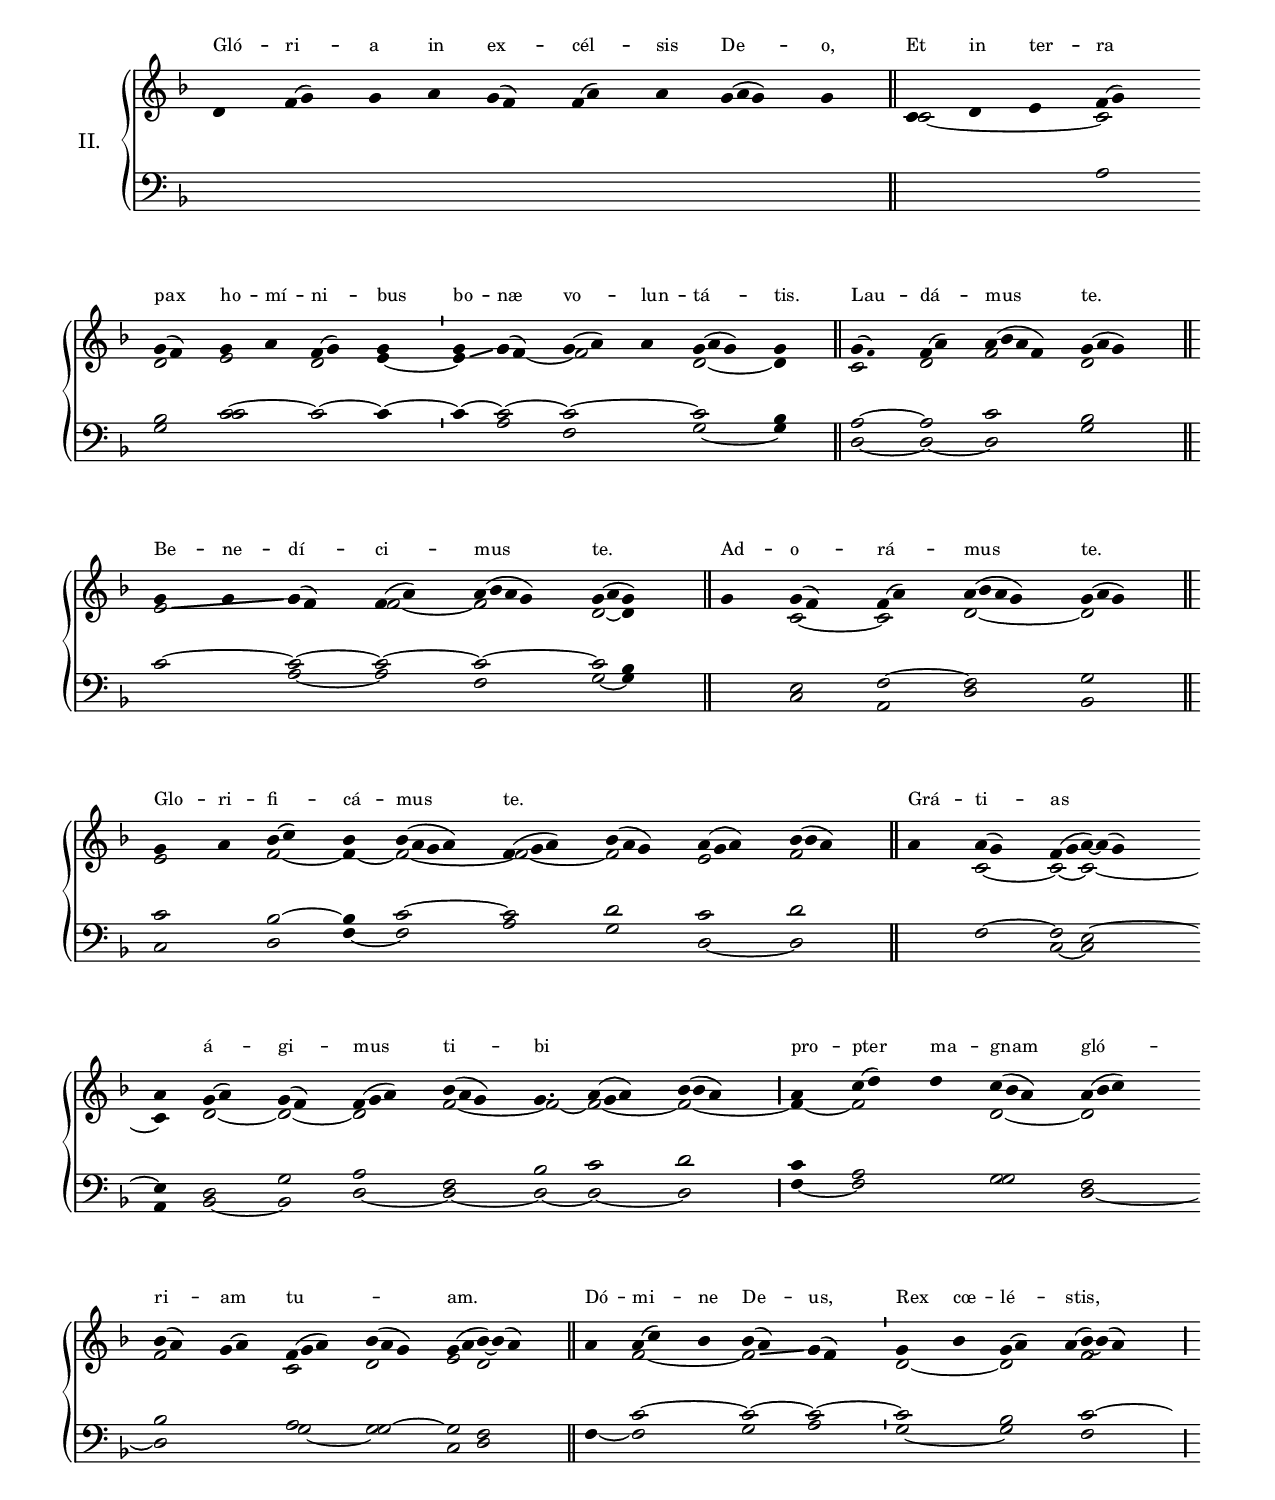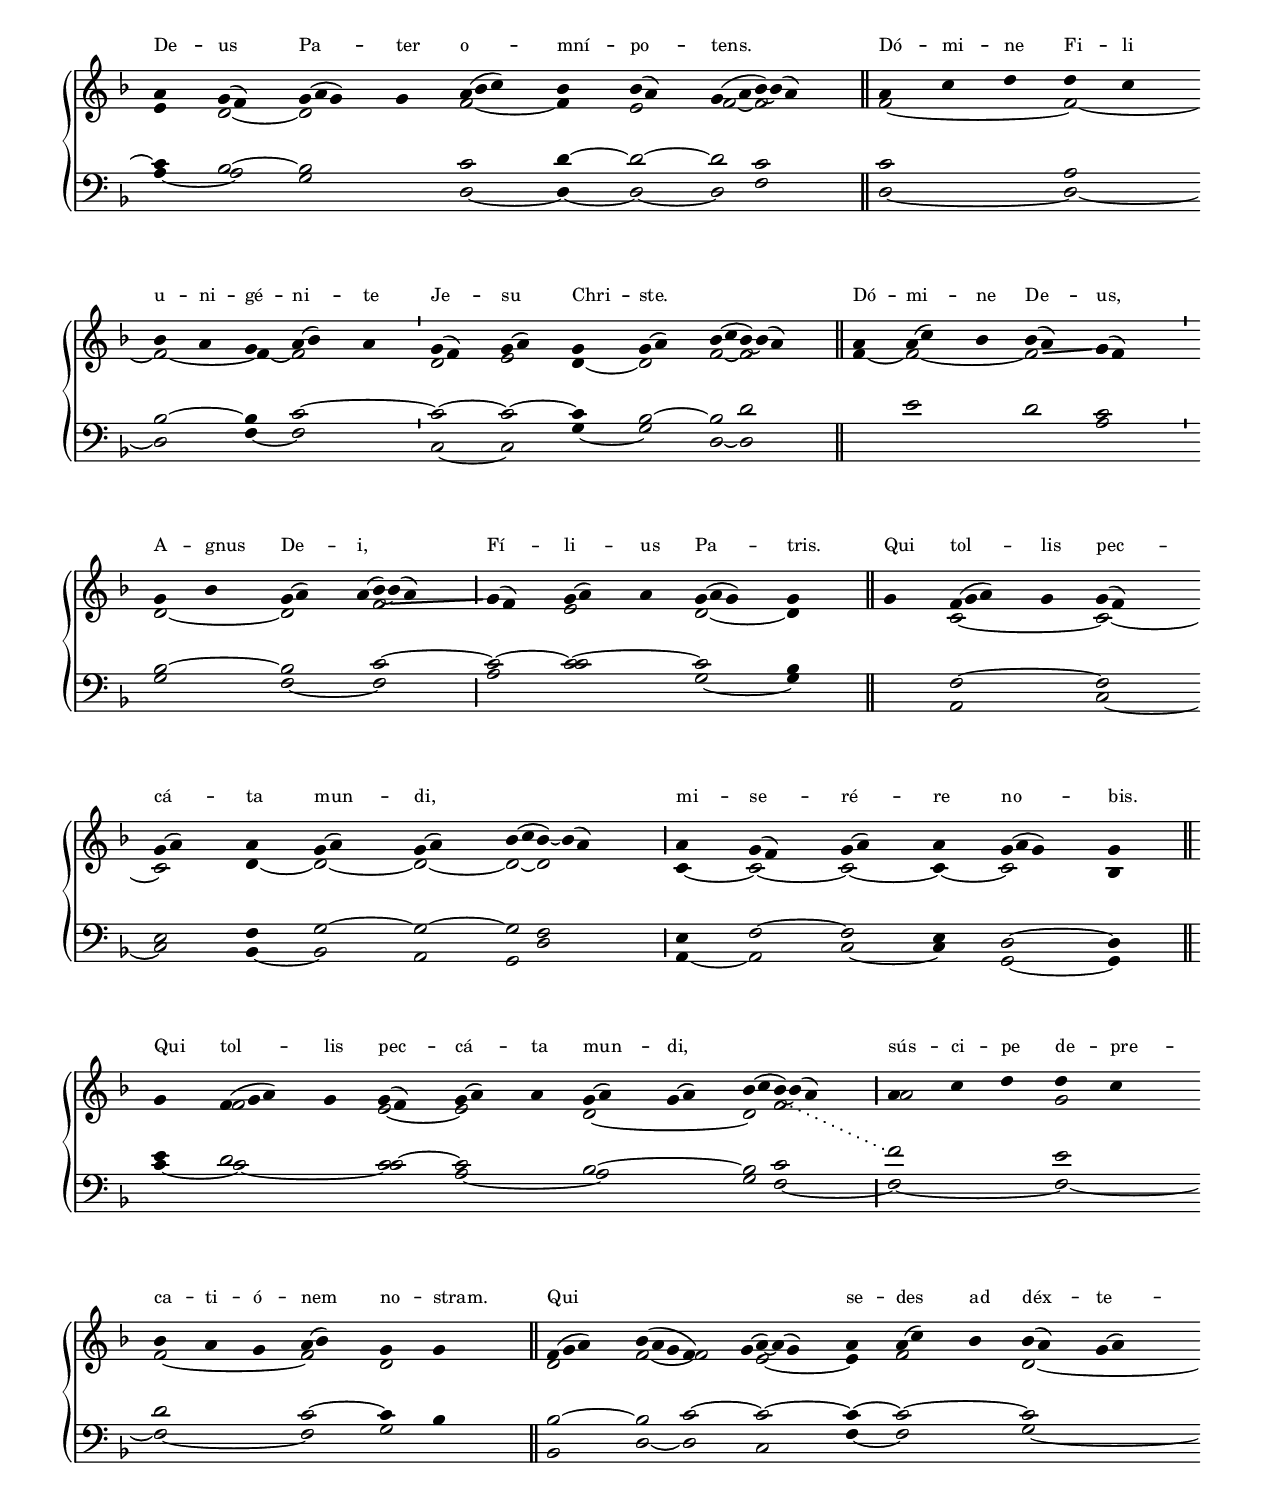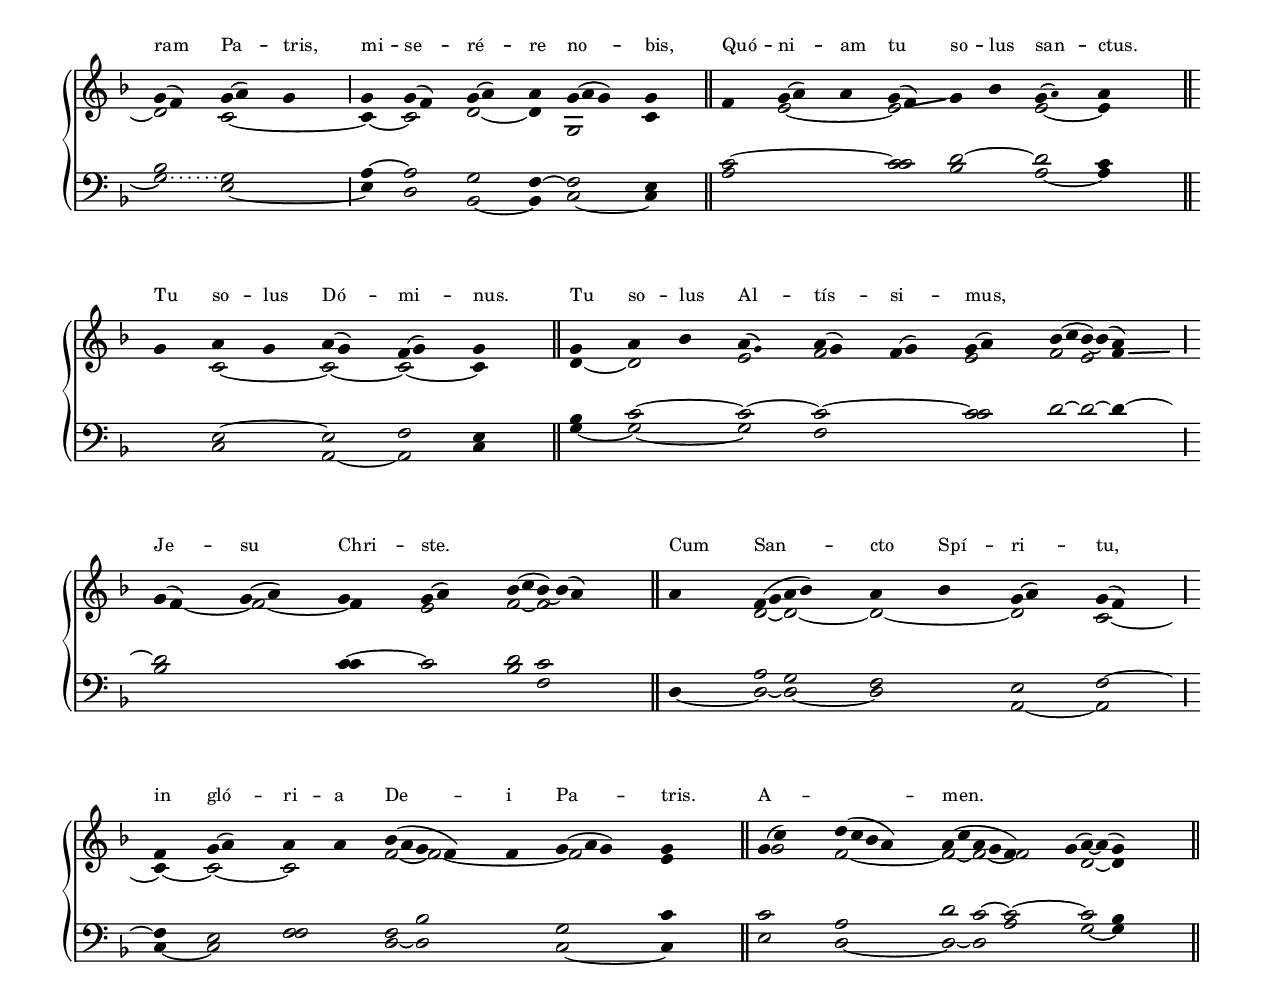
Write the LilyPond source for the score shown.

\version "2.18"
\include "gregorian.ly"
\include "noh2.ily"

%Page reference: page v.141
%(volume.page)

global = {
 \key g \dorian
 \cadenzaOn 
 \override Glissando #'thickness = #2.0
 \override Glissando #'breakable = ##t
}

chantText = \lyricmode {
Gló -- ri -- a in ex -- cél -- sis De -- o, 
Et in ter -- ra pax ho -- mí -- ni -- bus bo -- næ vo -- lun -- tá -- tis. 
Lau -- dá -- mus te. 
Be -- ne -- dí -- ci -- mus te. 
Ad -- o -- rá -- mus te. 
Glo -- ri -- fi -- cá -- mus te. _ _ _ 
Grá -- ti -- as _ á -- gi -- mus ti -- bi _ _ 
pro -- pter ma -- gnam gló -- ri -- am tu -- _ am. 
Dó -- mi -- ne De -- us, Rex cœ -- lé -- stis, 
De -- us Pa -- ter o -- mní -- po -- tens. 
Dó -- mi -- ne Fi -- li u -- ni -- gé -- ni -- te Je -- su Chri -- ste. _ 
Dó -- mi -- ne De -- us, A -- gnus De -- i, 
Fí -- li -- us Pa -- tris. 
Qui tol -- lis pec -- cá -- ta mun -- di, _ 
mi -- se -- ré -- re no -- bis. 
Qui tol -- lis pec -- cá -- ta mun -- di, _ 
sús -- ci -- pe de -- pre -- ca -- ti -- ó -- nem no -- stram. 
Qui _ _ se -- des ad déx -- te -- ram Pa -- tris, 
mi -- se -- ré -- re no -- bis, 
Quó -- ni -- am tu so -- lus san -- ctus. 
Tu so -- lus Dó -- mi -- nus. 
Tu so -- lus Al -- tís -- si -- mus, _ 
Je -- su Chri -- ste. _ 
Cum San -- cto Spí -- ri -- tu, 
in gló -- ri -- a De -- i Pa -- tris. 
A -- _ men. _ }

chantMusic = {
\tieDown   d'4 f'4 ( g'4) g'4 a'4 g'4 ( f'4) f'4 ( a'4) a'4 g'4 ( a'4 g'4) g'4 \finalis
 c'4 d'4 e'4 f'4 ( g'4) \forceBreak
 g'4 ( f'4) g'4 a'4 f'4 ( g'4) g'4 \divisioMinima
 g'4 g'4 ( f'4) g'4 ( a'4) a'4 g'4 ( a'4 g'4) g'4 \finalis
 g'4 ( \once \tweak #'font-size #-4 f' ) f'4 ( a'4) a'4 ( bes'4 a'4 f'4) g'4 ( a'4 g'4) \finalis
 \forceBreak
 g'4 g'4 g'4 ( f'4) f'4 ( a'4) a'4 ( bes'4 a'4 g'4) g'4 ( a'4 g'4) \finalis
 g'4 g'4 ( f'4) f'4 ( a'4) a'4 ( bes'4 a'4 g'4) g'4 ( a'4 g'4) \finalis
 \forceBreak
 g'4 a'4 bes'4 ( c''4) bes'4 bes'4 ( a'4 g'4 a'4) f'4 ( g'4 a'4) bes'4 ( a'4 g'4) a'4 ( g'4 a'4) bes'4 ( bes'4 a'4) \finalis
 a'4 a'4 ( g'4) f'4 ( g'4 a'4) ~ a'4 ( g'4) \forceBreak
 a'4 g'4 ( a'4) g'4 ( f'4) f'4 ( g'4 a'4) bes'4 ( a'4 g'4) g'4. a'4 ( g'4 a'4) bes'4 ( bes'4 a'4) \divisioMaior
 a'4 c''4 ( d''4) d''4 c''4 ( bes'4 a'4) a'4 ( bes'4 c''4) \forceBreak
 bes'4 ( a'4) g'4 ( a'4) f'4 ( g'4 a'4) bes'4 ( a'4 g'4) g'4 ( a'4 bes'4) ~ bes'4 ( a'4) \finalis
 a'4 a'4 ( c''4) bes'4 bes'4 ( a'4) g'4 ( f'4) \divisioMinima
 g'4 bes'4 g'4 ( a'4) a'4 ( bes'4) ~ bes'4 ( a'4) \divisioMaior
 \forceBreak
 a'4 g'4 ( f'4) g'4 ( a'4 g'4) g'4 a'4 ( bes'4 c''4) bes'4 bes'4 ( a'4) g'4 ( a'4 bes'4) ~ bes'4 ( a'4) \finalis
 a'4 c''4 d''4 d''4 c''4 \forceBreak
 bes'4 a'4 g'4 a'4 ( bes'4) a'4 \divisioMinima
 g'4 ( f'4) g'4 ( a'4) g'4 g'4 ( a'4) bes'4 ( c''4 bes'4) ~ bes'4 ( a'4) \finalis
 a'4 a'4 ( c''4) bes'4 bes'4 ( a'4) g'4 ( f'4) \divisioMinima
 \forceBreak
 g'4 bes'4 g'4 ( a'4) a'4 ( bes'4) ~ bes'4 ( a'4) \divisioMaior
 g'4 ( f'4) g'4 ( a'4) a'4 g'4 ( a'4 g'4) g'4 \finalis
 g'4 f'4 ( g'4 a'4) g'4 g'4 ( f'4) \forceBreak
 g'4 ( a'4) a'4 g'4 ( a'4) g'4 ( a'4) bes'4 ( c''4 bes'4) ~ bes'4 ( a'4) \divisioMaior
 a'4 g'4 ( f'4) g'4 ( a'4) a'4 g'4 ( a'4 g'4) g'4 \finalis
 \forceBreak
 g'4 f'4 ( g'4 a'4) g'4 g'4 ( f'4) g'4 ( a'4) a'4 g'4 ( a'4) g'4 ( a'4) bes'4 ( c''4 bes'4) ~ bes'4 ( a'4) \divisioMaior
 a'4 c''4 d''4 d''4 c''4 \forceBreak
 bes'4 a'4 g'4 a'4 ( bes'4) g'4 g'4 \finalis
 f'4 ( g'4 a'4) bes'4 ( a'4 g'4 f'4) g'4 ( a'4) ~ a'4 ( g'4) a'4 a'4 ( c''4) bes'4 bes'4 ( a'4) g'4 ( a'4) \forceBreak
 g'4 ( f'4) g'4 ( a'4) g'4 \divisioMaior
 g'4 g'4 ( f'4) g'4 ( a'4) a'4 g'4 ( a'4 g'4) g'4 \finalis
 f'4 g'4 ( a'4) a'4 g'4 ( f'4) g'4 bes'4 g'4 ( \once \tweak #'font-size #-4 a' ) a'4 \finalis
 \forceBreak
 g'4 a'4 g'4 a'4 ( g'4) f'4 ( g'4) g'4 \finalis
 g'4 a'4 bes'4 a'4 ( \once \tweak #'font-size #-4 g' ) a'4 ( g'4) f'4 ( g'4) g'4 ( a'4) bes'4 ( c''4 bes'4) ~ bes'4 ( a'4) \divisioMaior
 \forceBreak
 g'4 ( f'4) g'4 ( a'4) g'4 g'4 ( a'4) bes'4 ( c''4 bes'4) ~ bes'4 ( a'4) \finalis
 a'4 f'4 ( g'4 a'4 bes'4) a'4 bes'4 g'4 ( a'4) g'4 ( f'4) \divisioMaior
 \forceBreak
 f'4 g'4 ( a'4) a'4 a'4 bes'4 ( a'4 g'4 f'4) f'4 g'4 ( a'4 g'4) g'4 \finalis
 g'4 ( c''4) d''4 ( c''4 bes'4 a'4) a'4 ( c''4 a'4 g'4 f'4) g'4 ( a'4) ~ a'4 ( g'4) \finalis

}

altoMusic = {
r2*14/2 \finalis
c'2*3/2 ~ c'2 d'2 e'2 d'2 e'4 ~ \divisioMinima
e'4 -\tweak Glissando.Y-offset #-0.8 \glissando g'4 f'4 ~ f'2*3/2 d'2*3/2 ~ d'4 \finalis
c'2 d'2 f'2*4/2 d'2*3/2 \finalis
e'2 -\tweak Glissando.Y-offset #-0.8 \glissando g'4 f'4 f'2 ~ f'2*4/2 d'2 ~ d'4 \finalis
r4 c'2 ~ c'2 d'2*4/2 ~ d'2*3/2 \finalis
e'2 f'2 ~ f'4 ~ f'2*4/2 ~ f'2*3/2 ~ f'2*3/2 e'2*3/2 f'2*3/2 \finalis
r4 c'2 ~ c'2 ~ c'2*3/2 ~ c'4 d'2 ~ d'2 ~ d'2*3/2 f'2*3/2 ~ f'2*3/4 ~ f'2*3/2 ~ f'2*3/2 ~ \divisioMaior
f'4 ~ f'2*3/2 d'2*3/2 ~ d'2*3/2 f'2*4/2 c'2*3/2 d'2*3/2 e'2 d'2*3/2 \finalis
r4 f'2*3/2 ~ f'2 -\tweak Glissando.Y-offset #-0.8 \glissando g'4 f'4 \divisioMinima
d'2 ~ d'2*3/2 f'2*3/2 \divisioMaior
e'4 d'2 ~ d'2*4/2 f'2*3/2 ~ f'4 e'2 f'2 ~ f'2*3/2 \finalis
f'2*3/2 ~ f'2 ~ f'2 ~ f'4 ~ f'2*3/2 \divisioMinima
d'2 e'2 d'4 ~ d'2 f'2 ~ f'2*3/2 \finalis
f'4 ~ f'2*3/2 ~ f'2 -\tweak Glissando.Y-offset #-0.8 \glissando g'4 f'4 \divisioMinima
d'2 ~ d'2*3/2 f'2*3/2 -\tweak Glissando.Y-offset #-0.8 \glissando \divisioMaior
g'4 f'4 e'2*3/2 d'2*3/2 ~ d'4 \finalis
r4 c'2*4/2 ~ c'2 ~ c'2 d'4 ~ d'2 ~ d'2 ~ d'2 ~ d'2*3/2 \divisioMaior
c'4 ~ c'2 ~ c'2 ~ c'4 ~ c'2*3/2 bes4 \finalis
r4 f'2*4/2 e'2 ~ e'2*3/2 d'2*4/2 ~ d'2 f'2*3/2 \divisioMaior
a'2*3/2 g'2 f'2*3/2 ~ f'2 d'2 \finalis
d'2*3/2 f'2*3/2 ~ f'2 e'2*3/2 ~ e'4 f'2*3/2 d'2*4/2 ~ d'2 c'2*3/2 ~ \divisioMaior
c'4 ~ c'2 d'2 ~ d'4 g2*3/2 c'4 \finalis
r4 e'2*3/2 ~ e'2 -\tweak Glissando.Y-offset #-0.8 \glissando g'4 bes'4 e'2 ~ e'4 \finalis
r4 c'2 ~ c'2 ~ c'2 ~ c'4 \finalis
d'4 ~ d'2 e'2 f'2*4/2 e'2 f'2 e'2 f'4 -\tweak Glissando.Y-offset #-0.8 \glissando \divisioMaior
g'4 f'4 ~ f'2 ~ f'4 e'2 f'2 ~ f'2*3/2 \finalis
r4 d'2 ~ d'2 ~ d'2 ~ d'2 c'2 ~ \divisioMaior
c'4 ~ c'2 ~ c'2 f'2 ~ f'2*3/2 ~ f'2*3/2 e'4 \finalis
g'2 f'2*4/2 ~ f'2 ~ f'2 ~ f'2 d'2 ~ d'4 \finalis
}

tenorMusic = {
r2*14/2 \finalis
r2*3/2 a2 bes2 c'2 ~ c'2 ~ c'4 ~ \divisioMinima
c'4 ~ c'2 ~ c'2*3/2 ~ c'2*3/2 bes4 \finalis
a2 ~ a2 c'2*4/2 bes2*3/2 \finalis
c'2 ~ c'2 ~ c'2 ~ c'2*4/2 ~ c'2 bes4 \finalis
r4 e2 f2 ~ f2*4/2 g2*3/2 \finalis
c'2 bes2 ~ bes4 c'2*4/2 ~ c'2*3/2 d'2*3/2 c'2*3/2 d'2*3/2 \finalis
r4 f2 ~ f2 e2*3/2 ~ e4 d2 g2 a2*3/2 f2*3/2 bes2*3/4 c'2*3/2 d'2*3/2 \divisioMaior
c'4 a2*3/2 \shiftRight g2*3/2 f2*3/2 bes2*4/2 a2*3/2 \shiftRight g2*3/2 ~ g2 f2*3/2 \finalis
r4 c'2*3/2 ~ c'2 ~ c'2 ~ \divisioMinima
c'2 bes2*3/2 c'2*3/2 ~ \divisioMaior
c'4 bes2 ~ bes2*4/2 c'2*3/2 d'4 ~ d'2 ~ d'2 c'2*3/2 \finalis
c'2*3/2 a2 bes2 ~ bes4 c'2*3/2 ~ \divisioMinima
c'2 ~ c'2 ~ c'4 bes2 ~ bes2 d'2*3/2 \finalis
r4 e'2*3/2 d'2 c'2 \divisioMinima
bes2 ~ bes2*3/2 c'2*3/2 ~ \divisioMaior
c'2 ~ c'2*3/2 ~ c'2*3/2 bes4 \finalis
r4 f2*4/2 ~ f2 e2 f4 g2 ~ g2 ~ g2 f2*3/2 \divisioMaior
e4 f2 ~ f2 e4 d2*3/2 ~ d4 \finalis
e'4 d'2*4/2 \shiftRight c'2 ~ c'2*3/2 bes2*4/2 ~ bes2 c'2*3/2 \divisioMaior
f'2*3/2 e'2 d'2*3/2 c'2 ~ c'4 bes4 \finalis
bes2*3/2 ~ bes2*3/2 c'2 ~ c'2*3/2 ~ c'4 ~ c'2*3/2 ~ c'2*4/2 bes2 g2*3/2 \divisioMaior
a4 ~ a2 g2 f4 ~ f2*3/2 e4 \finalis
c'2*4/2 ~ c'2 d'2 ~ d'2 c'4 \finalis
r4 e2 ~ e2 f2 e4 \finalis
bes4 c'2 ~ c'2 ~ c'2*4/2 ~ c'2 d'2 ~ d'2 ~ d'4 ~ \divisioMaior
d'2*4/2 c'4 ~ c'2 d'2 c'2*3/2 \finalis
r4 a2 g2 f2 e2 f2 ~ \divisioMaior
f4 e2 f2 f2 bes2*3/2 g2*3/2 c'4 \finalis
c'2 a2*4/2 d'2 c'2 ~ c'2 ~ c'2 bes4 \finalis
}

bassMusic = {
r2*14/2 \finalis
r2*5/2 g2 \shiftRight c'2 r2*3/2 \divisioMinima
r4 a2 f2*3/2 g2*3/2 ~ g4 \finalis
d2 ~ d2 ~ d2*4/2 g2*3/2 \finalis
r2 a2 ~ a2 f2*4/2 g2 ~ g4 \finalis
r4 c2 a,2 d2*4/2 bes,2*3/2 \finalis
c2 d2 f4 ~ f2*4/2 a2*3/2 g2*3/2 d2*3/2 ~ d2*3/2 \finalis
r2*3/2 c2 ~ c2*3/2 a,4 bes,2 ~ bes,2 d2*3/2 ~ d2*3/2 ~ d2*3/4 ~ d2*3/2 ~ d2*3/2 \divisioMaior
f4 ~ f2*3/2 g2*3/2 d2*3/2 ~ d2*4/2 g2*3/2 ~ g2*3/2 c2 d2*3/2 \finalis
f4 ~ f2*3/2 g2 a2 \divisioMinima
g2 ~ g2*3/2 f2*3/2 \divisioMaior
a4 ~ a2 g2*4/2 d2*3/2 ~ d4 ~ d2 ~ d2 f2*3/2 \finalis
d2*3/2 ~ d2 ~ d2 f4 ~ f2*3/2 \divisioMinima
c2 ~ c2 g4 ~ g2 d2 ~ d2*3/2 \finalis
r2*6/2 a2 \divisioMinima
g2 f2*3/2 ~ f2*3/2 \divisioMaior
a2 \shiftRight c'2*3/2 g2*3/2 ~ g4 \finalis
r4 a,2*4/2 c2 ~ c2 bes,4 ~ bes,2 a,2 g,2 d2*3/2 \divisioMaior
a,4 ~ a,2 c2 ~ c4 g,2*3/2 ~ g,4 \finalis
c'4 ~ c'2*4/2 ~ c'2 a2*3/2 ~ a2*4/2 g2 f2*3/2 ~ \divisioMaior
f2*3/2 ~ f2 ~ f2*3/2 ~ f2 g2 \finalis
bes,2*3/2 d2*3/2 ~ d2 c2*3/2 f4 ~ f2*3/2 g2*4/2 ~ g2 e2*3/2 ~ \divisioMaior
e4 d2 bes,2 ~ bes,4 c2*3/2 ~ c4 \finalis
a2*4/2 \shiftRight c'2 bes2 a2 ~ a4 \finalis
r4 c2 a,2 ~ a,2 c4 \finalis
g4 ~ g2 ~ g2 f2*4/2 \shiftRight c'2 r2*5/2 \divisioMaior
bes2*4/2 \shiftRight c'4 r2 bes2 f2*3/2 \finalis
d4 ~ d2 ~ d2 ~ d2 a,2 ~ a,2 \divisioMaior
c4 ~ c2 \shiftRight f2 d2 ~ d2*3/2 c2*3/2 ~ c4 \finalis
e2 d2*4/2 ~ d2 ~ d2 a2 g2 ~ g4 \finalis
}

voiceLines = {
\voiceLineStyle


s2*543/4
\allowVoiceLineBreak
\voiceLine "up" "down" f'2*3/2 f'2*1/2


s2*30/2
\allowVoiceLineBreak
\voiceLine "down" "down" g2*2/2 g2*1/2


}

\score{
  <<
    \new Lyrics
    \new GrandStaff <<
      \set GrandStaff.autoBeaming = ##f
      \set GrandStaff.instrumentName = \markup \center-column {
        "II."
      }
      \new Staff = up <<
        \new Voice = "chant" {
          \voiceOne \global \chantMusic
        }
        \new Voice {
          \voiceTwo \global \altoMusic
        }
      >>

      \new Staff = down <<
        \clef bass
        \new Voice {
          \voiceOne \global \tenorMusic
        }
        \new Voice {
          \voiceTwo \global \bassMusic
        }
	\new Voice {
        \voiceThree \global \voiceLines
        }
      >>
    >>
    \context Lyrics {
      \lyricsto chant {
      \chantText
    }
    }
  >>
  \layout{
  }
  
}
